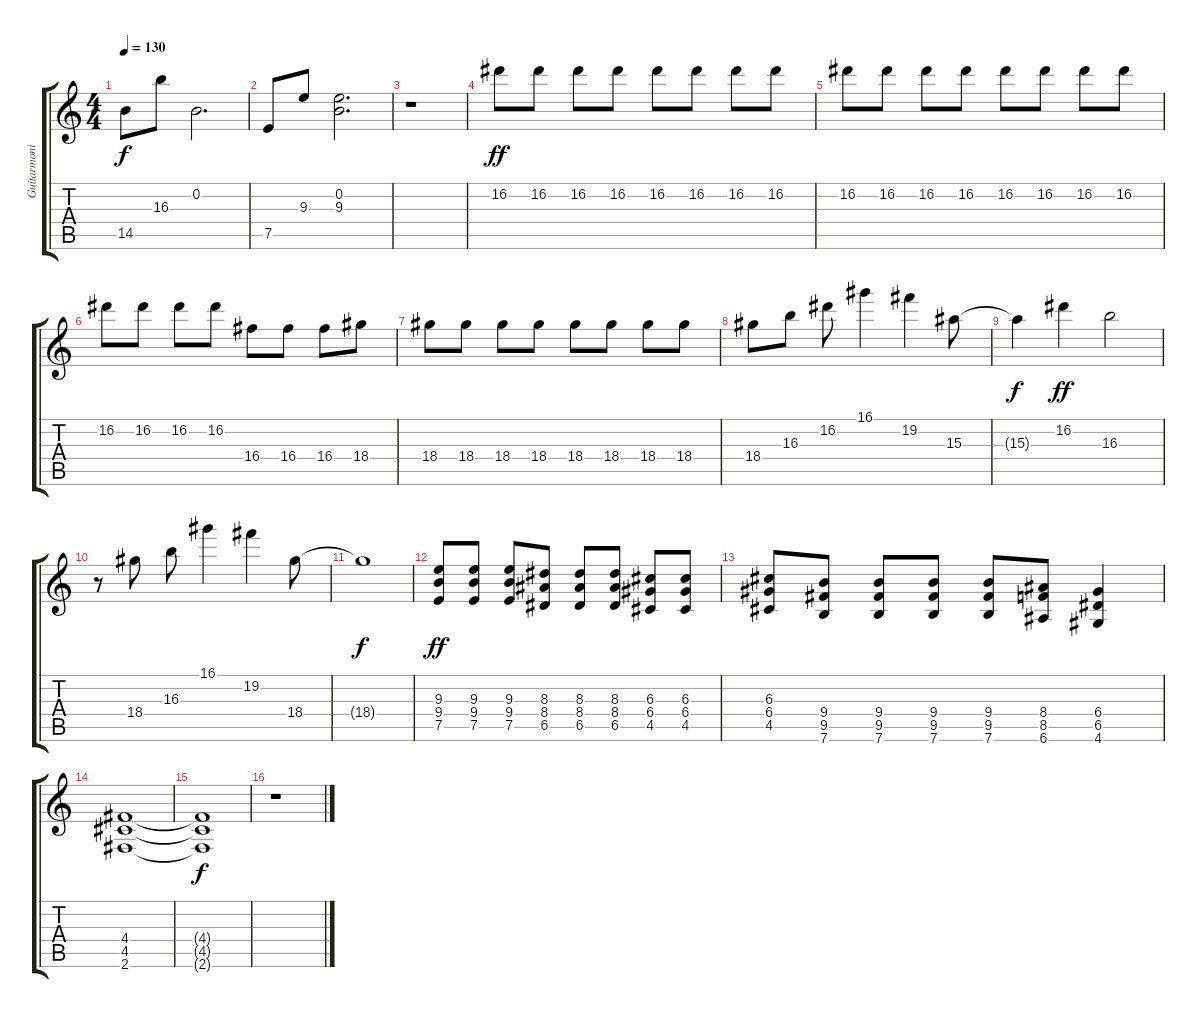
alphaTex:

\track ("Guitarmonics" "Guitarmoni") {instrument acousticguitarsteel}
\staff {score tabs}
\tuning (E4 B3 G3 D3 A2 E2) {hide}
\ts (4 4)
\tempo 130
\clef g2
\ks c
14.5.8{dy f} 16.3.8 0.2.2{d} |
7.5.8 9.3.8 (0.2 9.3).2{d} |
r.1 |
16.2.8{dy ff} 16.2.8 16.2.8 16.2.8 16.2.8 16.2.8 16.2.8 16.2.8 |
16.2.8 16.2.8 16.2.8 16.2.8 16.2.8 16.2.8 16.2.8 16.2.8 |
16.2.8 16.2.8 16.2.8 16.2.8 16.4.8 16.4.8 16.4.8 18.4.8 |
18.4.8 18.4.8 18.4.8 18.4.8 18.4.8 18.4.8 18.4.8 18.4.8 |
18.4.8 16.3.8 16.2.8 16.1.4 19.2.4 15.3.8 |
15.3{t}.4{dy f} 16.2.4{dy ff} 16.3.2 |
r.8 18.4.8 16.3.8 16.1.4 19.2.4 18.4.8 |
18.4{t}.1{dy f} |
(9.3 9.4 7.5).8{dy ff} (9.3 9.4 7.5).8 (9.3 9.4 7.5).8 (8.3 8.4 6.5).8 (8.3 8.4 6.5).8 (8.3 8.4 6.5).8 (6.3 6.4 4.5).8 (6.3 6.4 4.5).8 |
(6.3 6.4 4.5).8 (9.4 9.5 7.6).8 (9.4 9.5 7.6).8 (9.4 9.5 7.6).8 (9.4 9.5 7.6).8 (8.4 8.5 6.6).8 (6.4 6.5 4.6).4 |
(4.4 4.5 2.6).1 |
(4.4{t} 4.5{t} 2.6{t}).1{dy f} |
r.1
